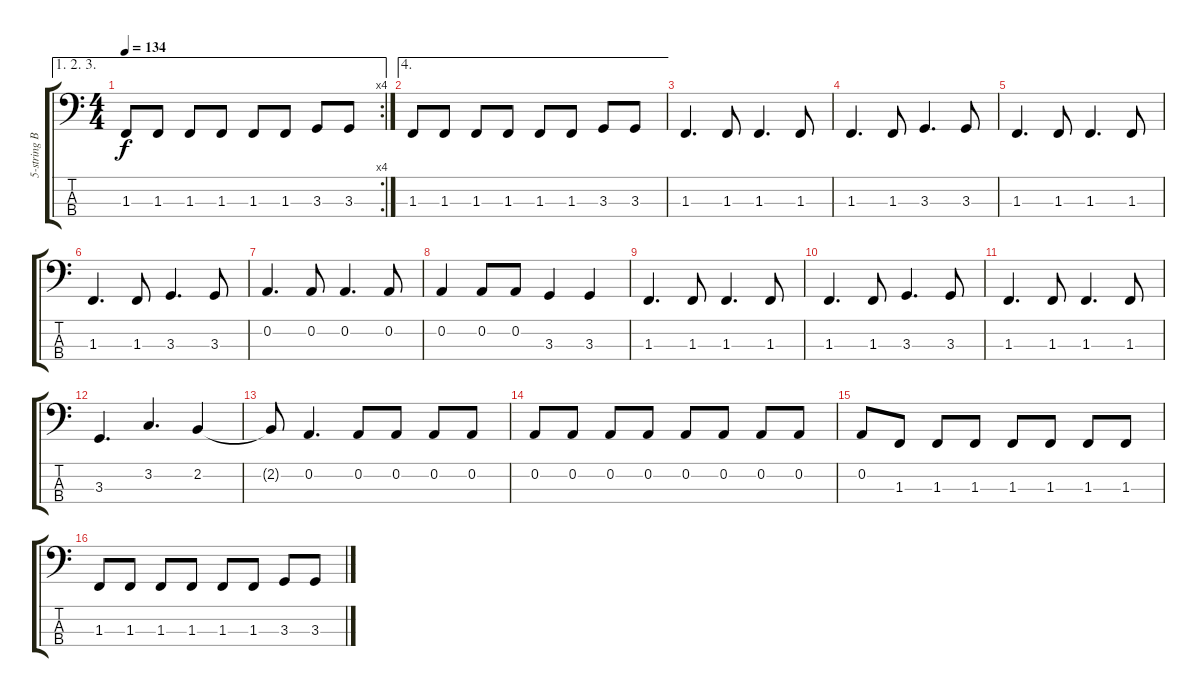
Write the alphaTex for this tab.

\track ("5-string Bass" "5-string B") {instrument electricbassfinger}
\staff {score tabs}
\tuning (D2 A1 E1 B0) {hide}
\ae (1 2 3)
\rc 4
\ts (4 4)
\tempo 134
\clef f4
\ks c
1.3.8{dy f} 1.3.8 1.3.8 1.3.8 1.3.8 1.3.8 3.3.8 3.3.8 |
\ae 4
1.3.8 1.3.8 1.3.8 1.3.8 1.3.8 1.3.8 3.3.8 3.3.8 |
1.3.4{d} 1.3.8 1.3.4{d} 1.3.8 |
1.3.4{d} 1.3.8 3.3.4{d} 3.3.8 |
1.3.4{d} 1.3.8 1.3.4{d} 1.3.8 |
1.3.4{d} 1.3.8 3.3.4{d} 3.3.8 |
0.2.4{d} 0.2.8 0.2.4{d} 0.2.8 |
0.2.4 0.2.8 0.2.8 3.3.4 3.3.4 |
1.3.4{d} 1.3.8 1.3.4{d} 1.3.8 |
1.3.4{d} 1.3.8 3.3.4{d} 3.3.8 |
1.3.4{d} 1.3.8 1.3.4{d} 1.3.8 |
3.3.4{d} 3.2.4{d} 2.2.4 |
2.2{t}.8 0.2.4{d} 0.2.8 0.2.8 0.2.8 0.2.8 |
0.2.8 0.2.8 0.2.8 0.2.8 0.2.8 0.2.8 0.2.8 0.2.8 |
0.2.8 1.3.8 1.3.8 1.3.8 1.3.8 1.3.8 1.3.8 1.3.8 |
1.3.8 1.3.8 1.3.8 1.3.8 1.3.8 1.3.8 3.3.8 3.3.8
